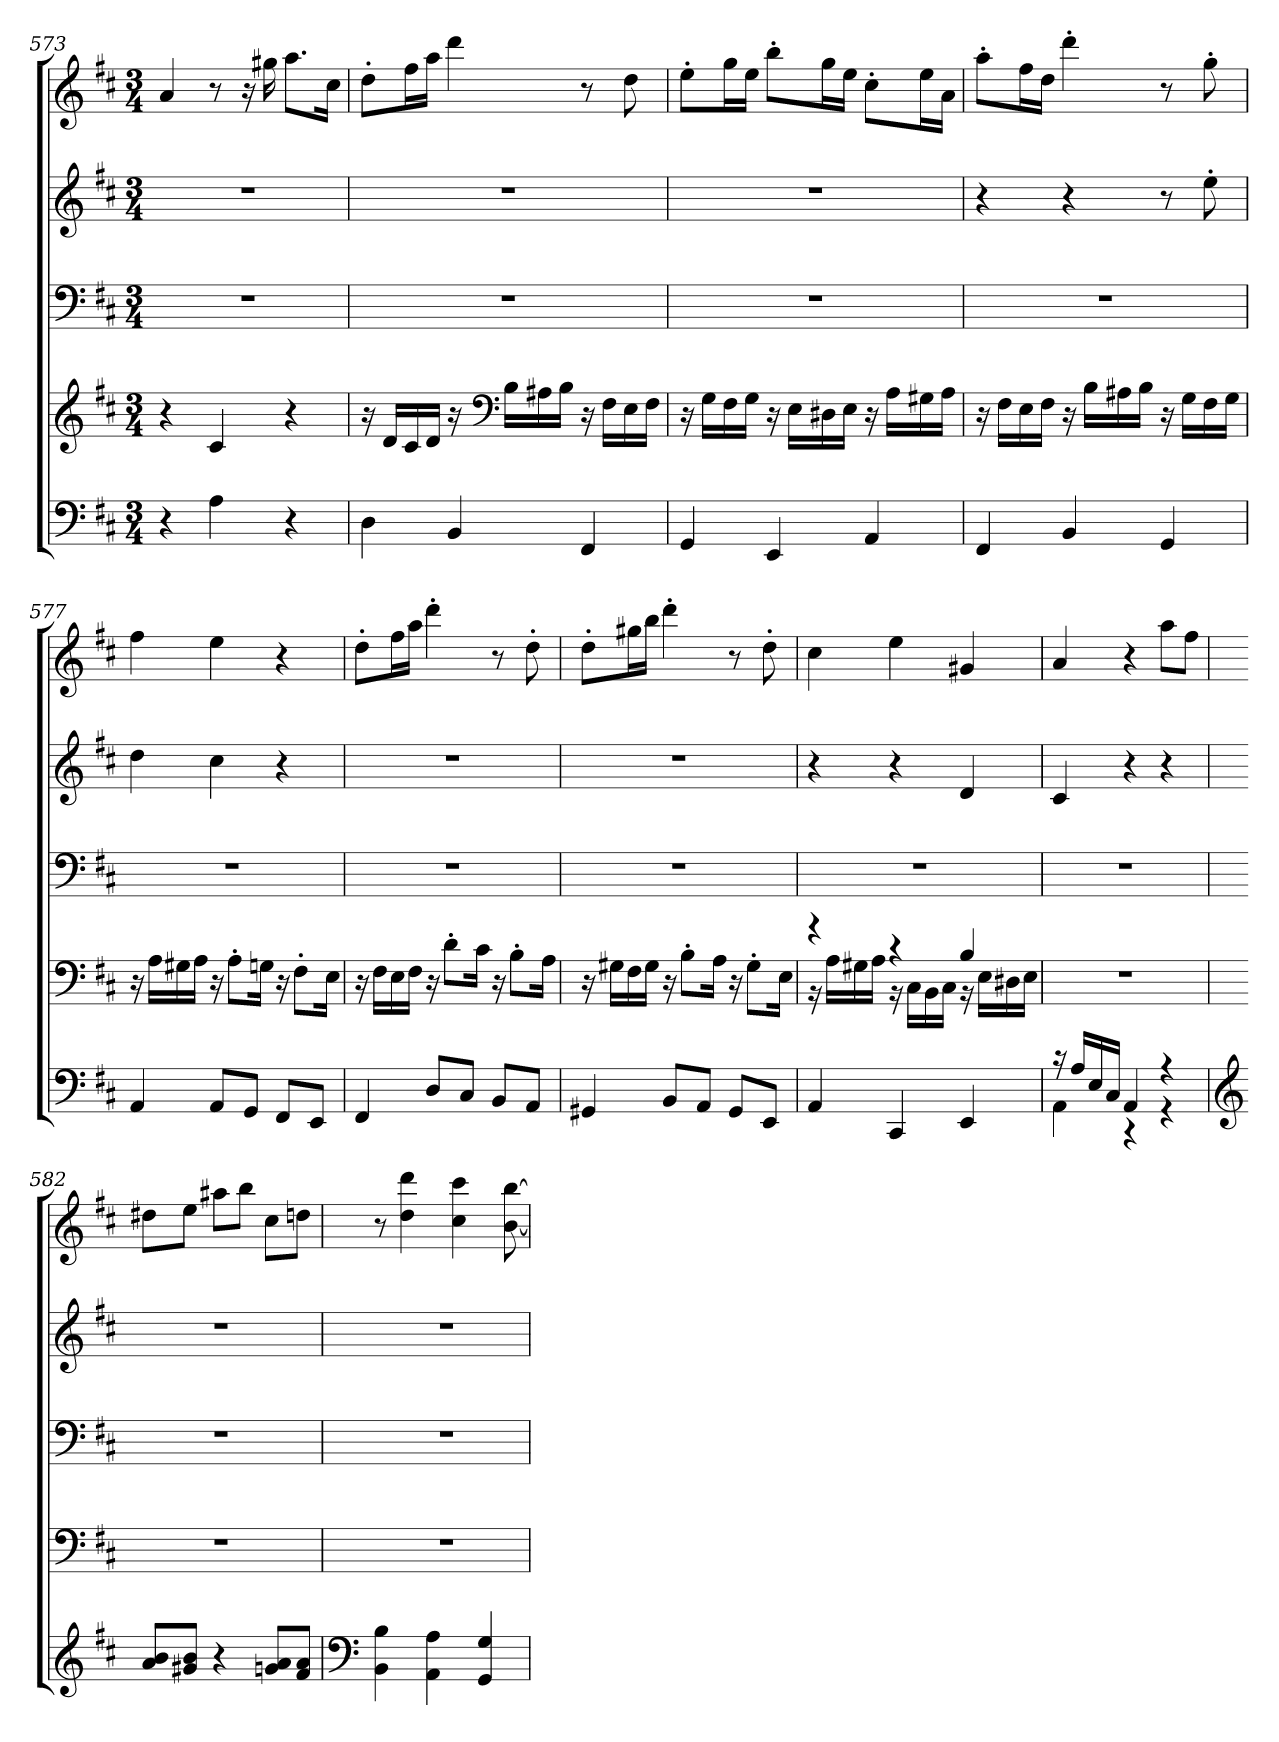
**kern	**kern	**kern	**kern	**kern
*part5	*part4	*part3	*part2	*part1
*staff5	*staff4	*staff3	*staff2	*staff1
*clefF4	*clefG2	*clefF4	*clefG2	*clefG2
*k[f#c#]	*k[f#c#]	*k[f#c#]	*k[f#c#]	*k[f#c#]
*M3/4	*M3/4	*M3/4	*M3/4	*M3/4
=573	=573	=573	=573	=573
4r	4r	2.r	2.r	4a/
4A\	4c#/	.	.	8r
.	.	.	.	16r
*	*	*	*	*MM150
.	.	.	.	16gg#X\
4r	4r	.	.	8.aa\L
.	.	.	.	16cc#\Jk
!!LO:LB:g=z
=574	=574	=574	=574	=574
4D\	16r	2.r	2.r	8dd'\L
.	16d/LL	.	.	.
.	16c#/	.	.	16ff#\L
.	16d/JJ	.	.	16aa\JJ
4BB/	16r	.	.	4ddd\
*	*clefF4	*	*	*
.	16B\LL	.	.	.
.	16A#X\	.	.	.
.	16B\JJ	.	.	.
4FF#/	16r	.	.	8r
.	16F#\LL	.	.	.
.	16E\	.	.	8dd\
.	16F#\JJ	.	.	.
=575	=575	=575	=575	=575
4GG/	16r	2.r	2.r	8ee'\L
.	16G\LL	.	.	.
.	16F#\	.	.	16gg\L
.	16G\JJ	.	.	16ee\JJ
4EE/	16r	.	.	8bb'\L
.	16E\LL	.	.	.
.	16D#X\	.	.	16gg\L
.	16E\JJ	.	.	16ee\JJ
4AA/	16r	.	.	8cc#'\L
.	16A\LL	.	.	.
.	16G#X\	.	.	16ee\L
.	16A\JJ	.	.	16a\JJ
=576	=576	=576	=576	=576
4FF#/	16r	2.r	4r	8aa'\L
.	16F#\LL	.	.	.
.	16E\	.	.	16ff#\L
.	16F#\JJ	.	.	16dd\JJ
4BB/	16r	.	4r	4ddd'\
.	16B\LL	.	.	.
.	16A#X\	.	.	.
.	16B\JJ	.	.	.
4GG/	16r	.	8r	8r
.	16G\LL	.	.	.
.	16F#\	.	8ee'\	8gg'\
.	16G\JJ	.	.	.
!!LO:PB:g=z
=577	=577	=577	=577	=577
4AA/	16r	2.r	4dd\	4ff#\
.	16A\LL	.	.	.
.	16G#X\	.	.	.
.	16A\JJ	.	.	.
8AA/L	16r	.	4cc#\	4ee\
.	8A'\L	.	.	.
8GG/J	.	.	.	.
.	16Gn\Jk	.	.	.
8FF#/L	16r	.	4r	4r
.	8F#'\L	.	.	.
8EE/J	.	.	.	.
.	16E\Jk	.	.	.
=578	=578	=578	=578	=578
*	*	*	*	*MM150
4FF#/	16r	2.r	2.r	8dd'\L
.	16F#\LL	.	.	.
.	16E\	.	.	16ff#\L
.	16F#\JJ	.	.	16aa\JJ
8D/L	16r	.	.	4ddd'\
.	8d'\L	.	.	.
8C#/J	.	.	.	.
.	16c#\Jk	.	.	.
8BB/L	16r	.	.	8r
.	8B'\L	.	.	.
8AA/J	.	.	.	8dd'\
.	16A\Jk	.	.	.
=579	=579	=579	=579	=579
4GG#X/	16r	2.r	2.r	8dd'\L
.	16G#X\LL	.	.	.
.	16F#\	.	.	16gg#X\L
.	16G#\JJ	.	.	16bb\JJ
8BB/L	16r	.	.	4ddd'\
.	8B'\L	.	.	.
8AA/J	.	.	.	.
.	16A\Jk	.	.	.
8GG#/L	16r	.	.	8r
.	8G#'\L	.	.	.
8EE/J	.	.	.	8dd'\
.	16E\Jk	.	.	.
!!LO:LB:g=z
=580	=580	=580	=580	=580
*	*^	*	*	*
4AA/	4r	16r	2.r	4r	4cc#\
.	.	16A\LL	.	.	.
.	.	16G#X\	.	.	.
.	.	16A\JJ	.	.	.
4CC#/	4r	16r	.	4r	4ee\
.	.	16C#\LL	.	.	.
.	.	16BB\	.	.	.
.	.	16C#\JJ	.	.	.
4EE/	4B/	16r	.	4d/	4g#X/
.	.	16E\LL	.	.	.
.	.	16D#X\	.	.	.
.	.	16E\JJ	.	.	.
*	*v	*v	*	*	*
=581	=581	=581	=581	=581
*	*	*	*	*MM150
*^	*	*	*	*
16r	4AA\	2.r	2.r	4c#/	4a/
16A/LL	.	.	.	.	.
16E/	.	.	.	.	.
16C#/JJ	.	.	.	.	.
4AA/	4r	.	.	4r	4r
4r	4r	.	.	4r	8aa\L
.	.	.	.	.	8ff#\J
*v	*v	*	*	*	*
=582	=582	=582	=582	=582
*clefG2	*	*	*	*
8a/ 8b/L	2.r	2.r	2.r	8dd#X\L
8g#X/ 8b/J	.	.	.	8ee\J
4r	.	.	.	8aa#X\L
.	.	.	.	8bb\J
8gn/ 8a/L	.	.	.	8cc#\L
8f#/ 8a/J	.	.	.	8ddn\J
=583	=583	=583	=583	=583
*clefF4	*	*	*	*
*	*	*	*	*MM150
4BB\ 4B\	2.r	2.r	2.r	8r
.	.	.	.	4dd\ 4ddd\
4AA\ 4A\	.	.	.	.
.	.	.	.	4cc#\ 4ccc#\
4GG/ 4G/	.	.	.	.
.	.	.	.	[8b\ [8bb\
=	=	=	=	=
*-	*-	*-	*-	*-
